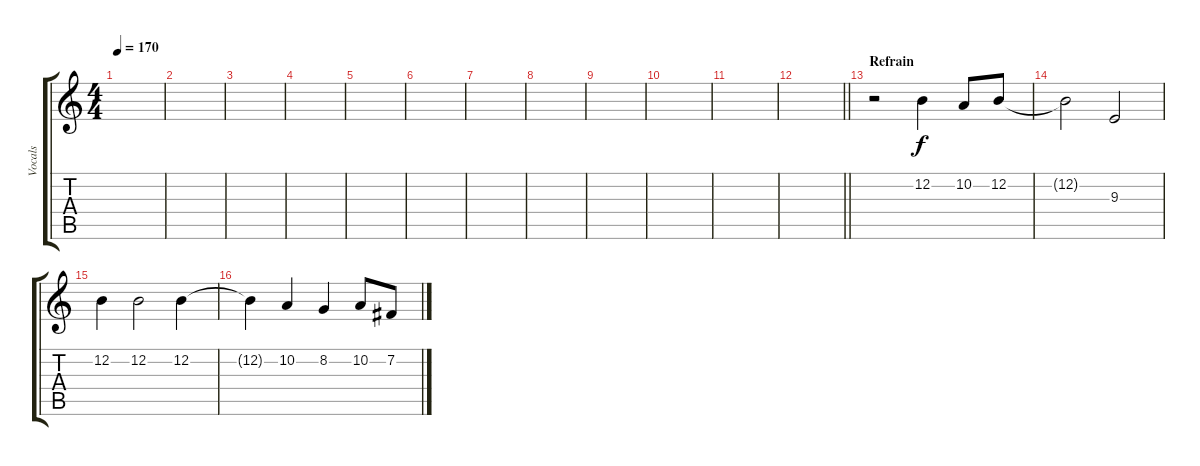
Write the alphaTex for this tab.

\track ("Vocals" "Vocals") {instrument flute}
\staff {score tabs}
\tuning (E4 B3 G3 D3 A2 E2) {hide}
\ts (4 4)
\tempo 170
\clef g2
\ks c
|
|
|
|
|
|
|
|
|
|
|
\barLineRight lightlight
|
\section ("" "Refrain")
r.2 12.2.4 10.2.8 12.2.8 |
12.2{t}.2 9.3.2 |
12.2.4 12.2.2 12.2.4 |
12.2{t}.4 10.2.4 8.2.4 10.2.8 7.2.8
